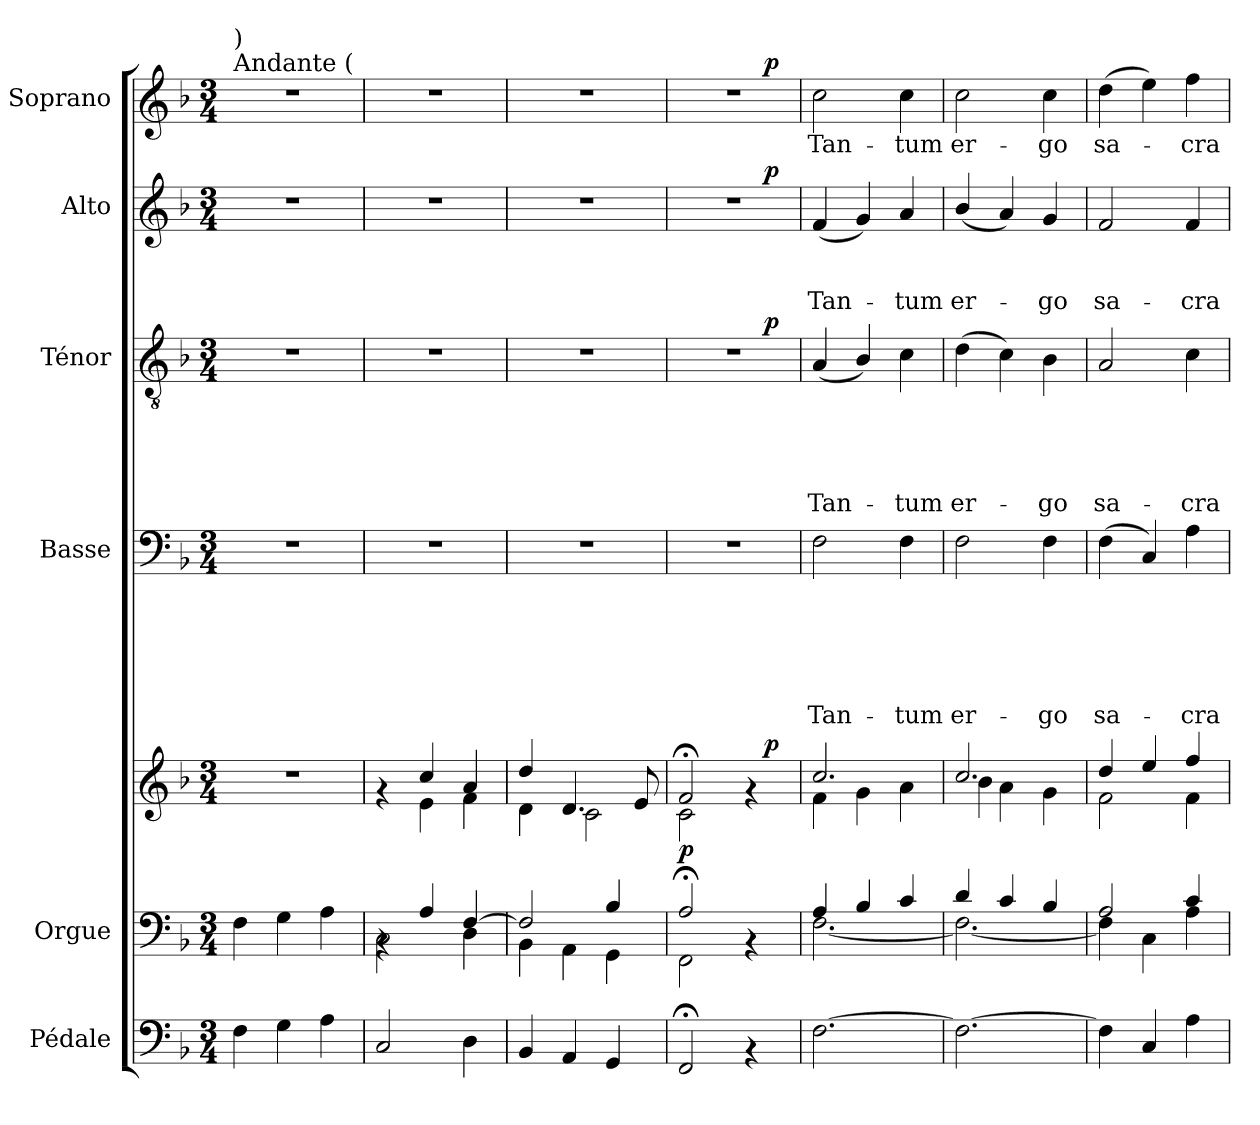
**kern	**kern	**kern	**dynam	**kern	**text	**text	**text	**text	**text	**text	**kern	**text	**text	**text	**text	**text	**dynam	**kern	**text	**text	**text	**dynam	**kern	**text	**dynam
*part6	*part5	*part5	*part5	*part4	*part4	*part4	*part4	*part4	*part4	*part4	*part3	*part3	*part3	*part3	*part3	*part3	*part3	*part2	*part2	*part2	*part2	*part2	*part1	*part1	*part1
*staff7	*staff6	*staff5	*staff5/6	*staff4	*staff4	*staff4	*staff4	*staff4	*staff4	*staff4	*staff3	*staff3	*staff3	*staff3	*staff3	*staff3	*staff3	*staff2	*staff2	*staff2	*staff2	*staff2	*staff1	*staff1	*staff1
*I"Pédale	*I"Orgue	*	*	*I"Basse	*	*	*	*	*	*	*I"Ténor	*	*	*	*	*	*	*I"Alto	*	*	*	*	*I"Soprano	*	*
*clefF4	*clefF4	*clefG2	*	*clefF4	*	*	*	*	*	*	*clefGv2	*	*	*	*	*	*	*clefG2	*	*	*	*	*clefG2	*	*
*k[b-]	*k[b-]	*k[b-]	*	*k[b-]	*	*	*	*	*	*	*k[b-]	*	*	*	*	*	*	*k[b-]	*	*	*	*	*k[b-]	*	*
*F:	*F:	*F:	*	*F:	*	*	*	*	*	*	*F:	*	*	*	*	*	*	*F:	*	*	*	*	*F:	*	*
*M3/4	*M3/4	*M3/4	*	*M3/4	*	*	*	*	*	*	*M3/4	*	*	*	*	*	*	*M3/4	*	*	*	*	*M3/4	*	*
*MM76	*MM76	*MM76	*	*MM76	*	*	*	*	*	*	*MM76	*	*	*	*	*	*	*MM76	*	*	*	*	*MM76	*	*
=1	=1	=1	=1	=1	=1	=1	=1	=1	=1	=1	=1	=1	=1	=1	=1	=1	=1	=1	=1	=1	=1	=1	=1	=1	=1
!	!	!	!	!	!	!	!	!	!	!	!	!	!	!	!	!	!	!	!	!	!	!	!LO:TX:a:t=Andante (	!	!
!	!	!	!	!	!	!	!	!	!	!	!	!	!	!	!	!	!	!	!	!	!	!	!LO:TX:a:t=)	!	!
4F\	4F\	2.r	.	2.r	.	.	.	.	.	.	2.r	.	.	.	.	.	.	2.r	.	.	.	.	2.r	.	.
4G\	4G\	.	.	.	.	.	.	.	.	.	.	.	.	.	.	.	.	.	.	.	.	.	.	.	.
4A\	4A\	.	.	.	.	.	.	.	.	.	.	.	.	.	.	.	.	.	.	.	.	.	.	.	.
=2	=2	=2	=2	=2	=2	=2	=2	=2	=2	=2	=2	=2	=2	=2	=2	=2	=2	=2	=2	=2	=2	=2	=2	=2	=2
*	*^	*^	*	*	*	*	*	*	*	*	*	*	*	*	*	*	*	*	*	*	*	*	*	*	*
2C/	4rBB	2C\	4rf	4ryy	.	2.r	.	.	.	.	.	.	2.r	.	.	.	.	.	.	2.r	.	.	.	.	2.r	.	.
.	4A/	.	4cc/	4e\	.	.	.	.	.	.	.	.	.	.	.	.	.	.	.	.	.	.	.	.	.	.	.
4D\	[>4F/	4D\	4a/	4f\	.	.	.	.	.	.	.	.	.	.	.	.	.	.	.	.	.	.	.	.	.	.	.
=3	=3	=3	=3	=3	=3	=3	=3	=3	=3	=3	=3	=3	=3	=3	=3	=3	=3	=3	=3	=3	=3	=3	=3	=3	=3	=3	=3
4BB-/	2F/]	4BB-\	4dd/	4d\	.	2.r	.	.	.	.	.	.	2.r	.	.	.	.	.	.	2.r	.	.	.	.	2.r	.	.
4AA/	.	4AA\	4.d/	2c\	.	.	.	.	.	.	.	.	.	.	.	.	.	.	.	.	.	.	.	.	.	.	.
4GG/	4B-/	4GG\	.	.	.	.	.	.	.	.	.	.	.	.	.	.	.	.	.	.	.	.	.	.	.	.	.
.	.	.	8e/	.	.	.	.	.	.	.	.	.	.	.	.	.	.	.	.	.	.	.	.	.	.	.	.
=4	=4	=4	=4	=4	=4	=4	=4	=4	=4	=4	=4	=4	=4	=4	=4	=4	=4	=4	=4	=4	=4	=4	=4	=4	=4	=4	=4
!	!	!	!	!	!LO:DY:b	!	!	!	!	!	!	!	!	!	!	!	!	!	!	!	!	!	!	!	!	!	!
*	*	*	*	*^	*	*	*	*	*	*	*	*	*^	*	*	*	*	*	*	*^	*	*	*	*	*^	*	*
2FF;</	2A;</	2FF\	2f;</	2c\	2ryy	p	2.r	.	.	.	.	.	.	2.r	2ryy	.	.	.	.	.	.	2.r	2ryy	.	.	.	.	2.r	2ryy	.	.
4rAA	4rAA	4ryy	4rf	4ryy	16ryy	.	.	.	.	.	.	.	.	.	16ryy	.	.	.	.	.	.	.	16ryy	.	.	.	.	.	16ryy	.	.
!	!	!	!	!	!	!LO:DY:a	!	!	!	!	!	!	!	!	!	!	!	!	!	!	!LO:DY:b	!	!	!	!	!	!LO:DY:b	!	!	!	!LO:DY:b
.	.	.	.	.	8.ryy	p	.	.	.	.	.	.	.	.	8.ryy	.	.	.	.	.	p	.	8.ryy	.	.	.	p	.	8.ryy	.	p
=5	=5	=5	=5	=5	=5	=5	=5	=5	=5	=5	=5	=5	=5	=5	=5	=5	=5	=5	=5	=5	=5	=5	=5	=5	=5	=5	=5	=5	=5	=5	=5
!	!	!	!	!	!	!	!	!	!	!	!	!	!LO:LY:b	!	!	!	!	!	!	!LO:LY:b	!	!	!	!	!	!LO:LY:b	!	!	!	!LO:LY:b	!
*	*	*	*	*	*	*	*	*	*	*	*	*	*	*v	*v	*	*	*	*	*	*	*	*	*	*	*	*	*v	*v	*	*
*	*	*	*	*v	*v	*	*	*	*	*	*	*	*	*	*	*	*	*	*	*	*v	*v	*	*	*	*	*	*	*
[>2.F\	4A/	[<2.F\	2.cc/	4f\	.	2F\	.	.	.	.	.	Tan-	(<4A/	.	.	.	.	Tan-	.	(<4f/	.	.	Tan-	.	2cc\	Tan-	.
.	4B-/	.	.	4g\	.	.	.	.	.	.	.	.	4B-/)	.	.	.	.	.	.	4g/)	.	.	.	.	.	.	.
!	!	!	!	!	!	!	!	!	!	!	!	!LO:LY:b	!	!	!	!	!	!LO:LY:b	!	!	!	!	!LO:LY:b	!	!	!LO:LY:b	!
.	4c/	.	.	4a\	.	4F\	.	.	.	.	.	-tum	4c\	.	.	.	.	-tum	.	4a/	.	.	-tum	.	4cc\	-tum	.
=6	=6	=6	=6	=6	=6	=6	=6	=6	=6	=6	=6	=6	=6	=6	=6	=6	=6	=6	=6	=6	=6	=6	=6	=6	=6	=6	=6
!	!	!	!	!	!	!	!	!	!	!	!	!LO:LY:b	!	!	!	!	!	!LO:LY:b	!	!	!	!	!LO:LY:b	!	!	!LO:LY:b	!
2.F\_	4d/	2.F\_	2.cc/	4b-\	.	2F\	.	.	.	.	.	er-	(>4d\	.	.	.	.	er-	.	(<4b-/	.	.	er-	.	2cc\	er-	.
.	4c/	.	.	4a\	.	.	.	.	.	.	.	.	4c\)	.	.	.	.	.	.	4a/)	.	.	.	.	.	.	.
!	!	!	!	!	!	!	!	!	!	!	!	!LO:LY:b	!	!	!	!	!	!LO:LY:b	!	!	!	!	!LO:LY:b	!	!	!LO:LY:b	!
.	4B-/	.	.	4g\	.	4F\	.	.	.	.	.	-go	4B-\	.	.	.	.	-go	.	4g/	.	.	-go	.	4cc\	-go	.
=7	=7	=7	=7	=7	=7	=7	=7	=7	=7	=7	=7	=7	=7	=7	=7	=7	=7	=7	=7	=7	=7	=7	=7	=7	=7	=7	=7
!	!	!	!	!	!	!	!	!	!	!	!	!LO:LY:b	!	!	!	!	!	!LO:LY:b	!	!	!	!	!LO:LY:b	!	!	!LO:LY:b	!
4F\]	2A/	4F\]	4dd/	2f\	.	(>4F\	.	.	.	.	.	sa-	2A/	.	.	.	.	sa-	.	2f/	.	.	sa-	.	(>4dd\	sa-	.
4C/	.	4C\	4ee/	.	.	4C/)	.	.	.	.	.	.	.	.	.	.	.	.	.	.	.	.	.	.	4ee\)	.	.
!	!	!	!	!	!	!	!	!	!	!	!	!LO:LY:b	!	!	!	!	!	!LO:LY:b	!	!	!	!	!LO:LY:b	!	!	!LO:LY:b	!
4A\	4c/	4A\	4ff/	4f\	.	4A\	.	.	.	.	.	-cra-	4c\	.	.	.	.	-cra-	.	4f/	.	.	-cra-	.	4ff\	-cra-	.
*	*v	*v	*	*	*	*	*	*	*	*	*	*	*	*	*	*	*	*	*	*	*	*	*	*	*	*	*
*	*	*v	*v	*	*	*	*	*	*	*	*	*	*	*	*	*	*	*	*	*	*	*	*	*	*	*
=	=	=	=	=	=	=	=	=	=	=	=	=	=	=	=	=	=	=	=	=	=	=	=	=	=
*-	*-	*-	*-	*-	*-	*-	*-	*-	*-	*-	*-	*-	*-	*-	*-	*-	*-	*-	*-	*-	*-	*-	*-	*-	*-
